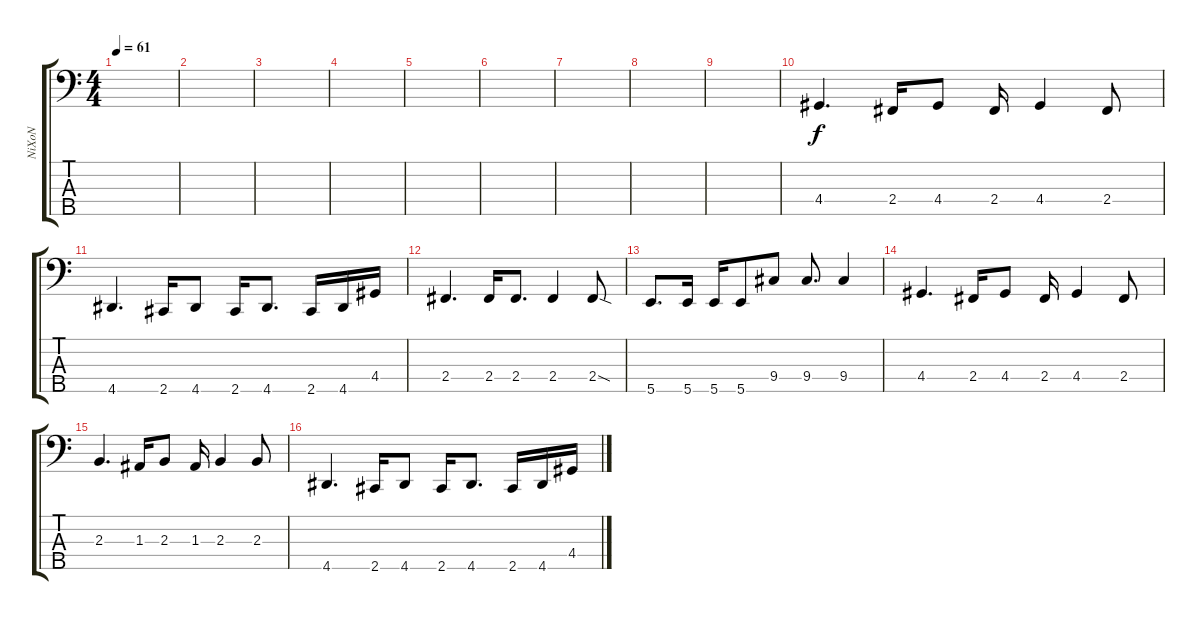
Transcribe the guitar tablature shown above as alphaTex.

\track ("NiXoN" "NiXoN") {instrument electricbassfinger}
\staff {score tabs}
\tuning (G2 D2 A1 E1 B0) {hide}
\ts (4 4)
\tempo 61
\clef f4
\ks c
|
|
|
|
|
|
|
|
|
4.4.4{d} 2.4.16 4.4.8 2.4.16 4.4.4 2.4.8 |
4.5.4{d} 2.5.16 4.5.8 2.5.16 4.5.8{d} 2.5.16 4.5.16 4.4.16 |
2.4.4{d} 2.4.16 2.4.8{d} 2.4.4 2.4{sod}.8 |
5.5.8{d} 5.5.16 5.5.16 5.5.8 9.4.8 9.4.8{d} 9.4.4 |
4.4.4{d} 2.4.16 4.4.8 2.4.16 4.4.4 2.4.8 |
2.3.4{d} 1.3.16 2.3.8 1.3.16 2.3.4 2.3.8 |
4.5.4{d} 2.5.16 4.5.8 2.5.16 4.5.8{d} 2.5.16 4.5.16 4.4.16
